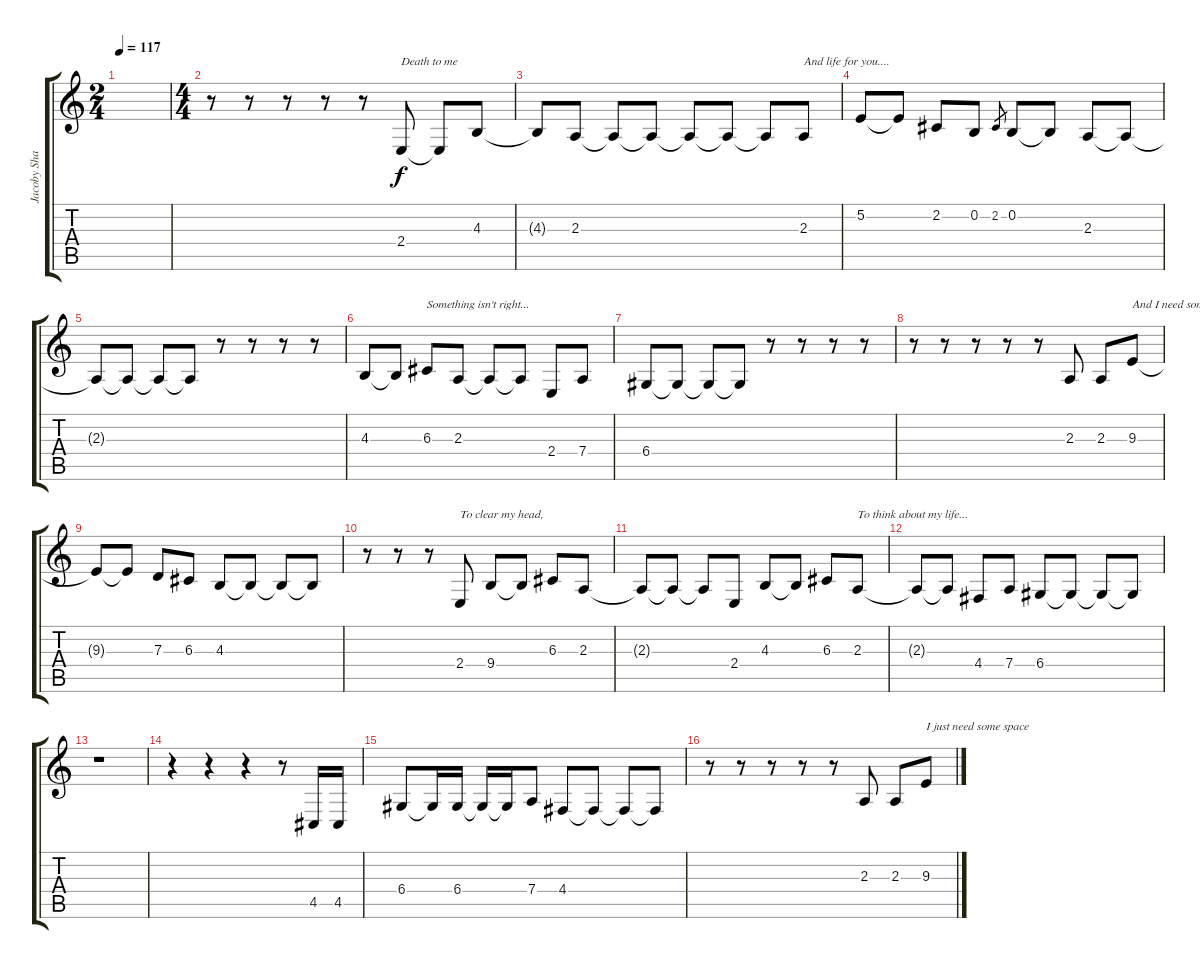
\track ("Jacoby Shaddix (Vocals)" "Jacoby Sha") {instrument harmonica}
\staff {score tabs}
\tuning (E4 B3 G3 D3 A2 E2) {hide}
\ts (2 4)
\tempo 117
\clef g2
\ks c
|
\ts (4 4)
r.8 r.8 r.8 r.8 r.8 2.4.8{txt "Death to me"} 2.4{t}.8 4.3.8 |
4.3{t}.8 2.3.8 2.3{t}.8 2.3{t}.8 2.3{t}.8 2.3{t}.8 2.3{t}.8 2.3.8{txt "And life for you...."} |
5.2.8 5.2{t}.8 2.2.8 0.2.8 2.2.8{gr} 0.2.8 0.2{t}.8 2.3.8 2.3{t}.8 |
2.3{t}.8 2.3{t}.8 2.3{t}.8 2.3{t}.8 r.8 r.8 r.8 r.8 |
4.3.8 4.3{t}.8 6.3.8{txt "Something isn't right..."} 2.3.8 2.3{t}.8 2.3{t}.8 2.4.8 7.4.8 |
6.4.8 6.4{t}.8 6.4{t}.8 6.4{t}.8 r.8 r.8 r.8 r.8 |
r.8 r.8 r.8 r.8 r.8 2.3.8 2.3.8 9.3.8{txt "And I need some space"} |
9.3{t}.8 9.3{t}.8 7.3.8 6.3.8 4.3.8 4.3{t}.8 4.3{t}.8 4.3{t}.8 |
r.8 r.8 r.8 2.4.8{txt "To clear my head,"} 9.4.8 9.4{t}.8 6.3.8 2.3.8 |
2.3{t}.8 2.3{t}.8 2.3{t}.8 2.4.8 4.3.8 4.3{t}.8 6.3.8 2.3.8{txt "To think about my life..."} |
2.3{t}.8 2.3{t}.8 4.4.8 7.4.8 6.4.8 6.4{t}.8 6.4{t}.8 6.4{t}.8 |
r.1 |
r.4 r.4 r.4 r.8 4.5.16 4.5.16 |
6.4.8 6.4{t}.16 6.4.16 6.4{t}.16 6.4{t}.16 7.4.8 4.4.8 4.4{t}.8 4.4{t}.8 4.4{t}.8 |
r.8 r.8 r.8 r.8 r.8 2.3.8 2.3.8 9.3.8{txt "I just need some space"}
